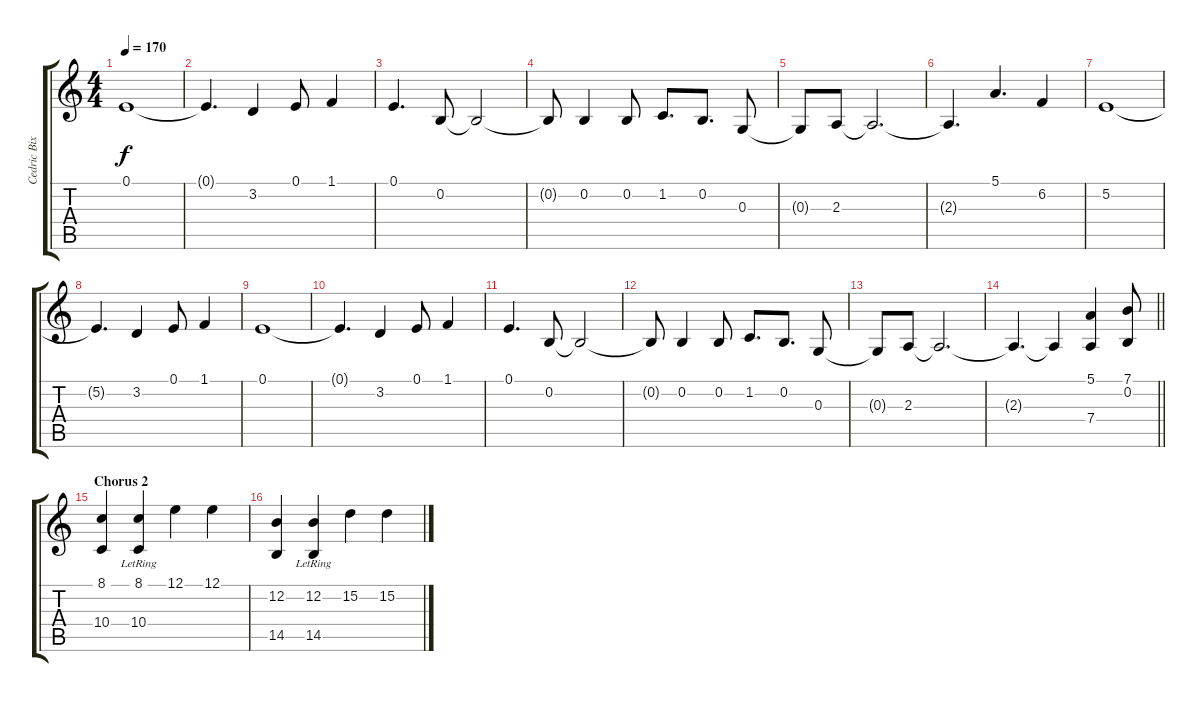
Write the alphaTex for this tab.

\track ("Cedric Bixler-Zavala [Voice]" "Cedric Bix") {instrument electricpiano1}
\staff {score tabs}
\tuning (E4 B3 G3 D3 A2 D2) {hide}
\ts (4 4)
\tempo 170
\clef g2
\ks c
0.1.1{dy f} |
0.1{t}.4{d} 3.2.4 0.1.8 1.1.4 |
0.1.4{d} 0.2.8 0.2{t}.2 |
0.2{t}.8 0.2.4 0.2.8 1.2.8{d} 0.2.8{d} 0.3.8 |
0.3{t}.8 2.3.8 2.3{t}.2{d} |
2.3{t}.4{d} 5.1.4{d} 6.2.4 |
5.2.1 |
5.2{t}.4{d} 3.2.4 0.1.8 1.1.4 |
0.1.1 |
0.1{t}.4{d} 3.2.4 0.1.8 1.1.4 |
0.1.4{d} 0.2.8 0.2{t}.2 |
0.2{t}.8 0.2.4 0.2.8 1.2.8{d} 0.2.8{d} 0.3.8 |
0.3{t}.8 2.3.8 2.3{t}.2{d} |
\barLineRight lightlight
2.3{t}.4{d} 2.3{t}.4 (5.1 7.4).4 (7.1 0.2).8 |
\section ("" "Chorus 2")
(8.1 10.4).4 (8.1{lr} 10.4{lr}).4 12.1.4 12.1.4 |
(12.2 14.5).4 (12.2{lr} 14.5{lr}).4 15.2.4 15.2.4
